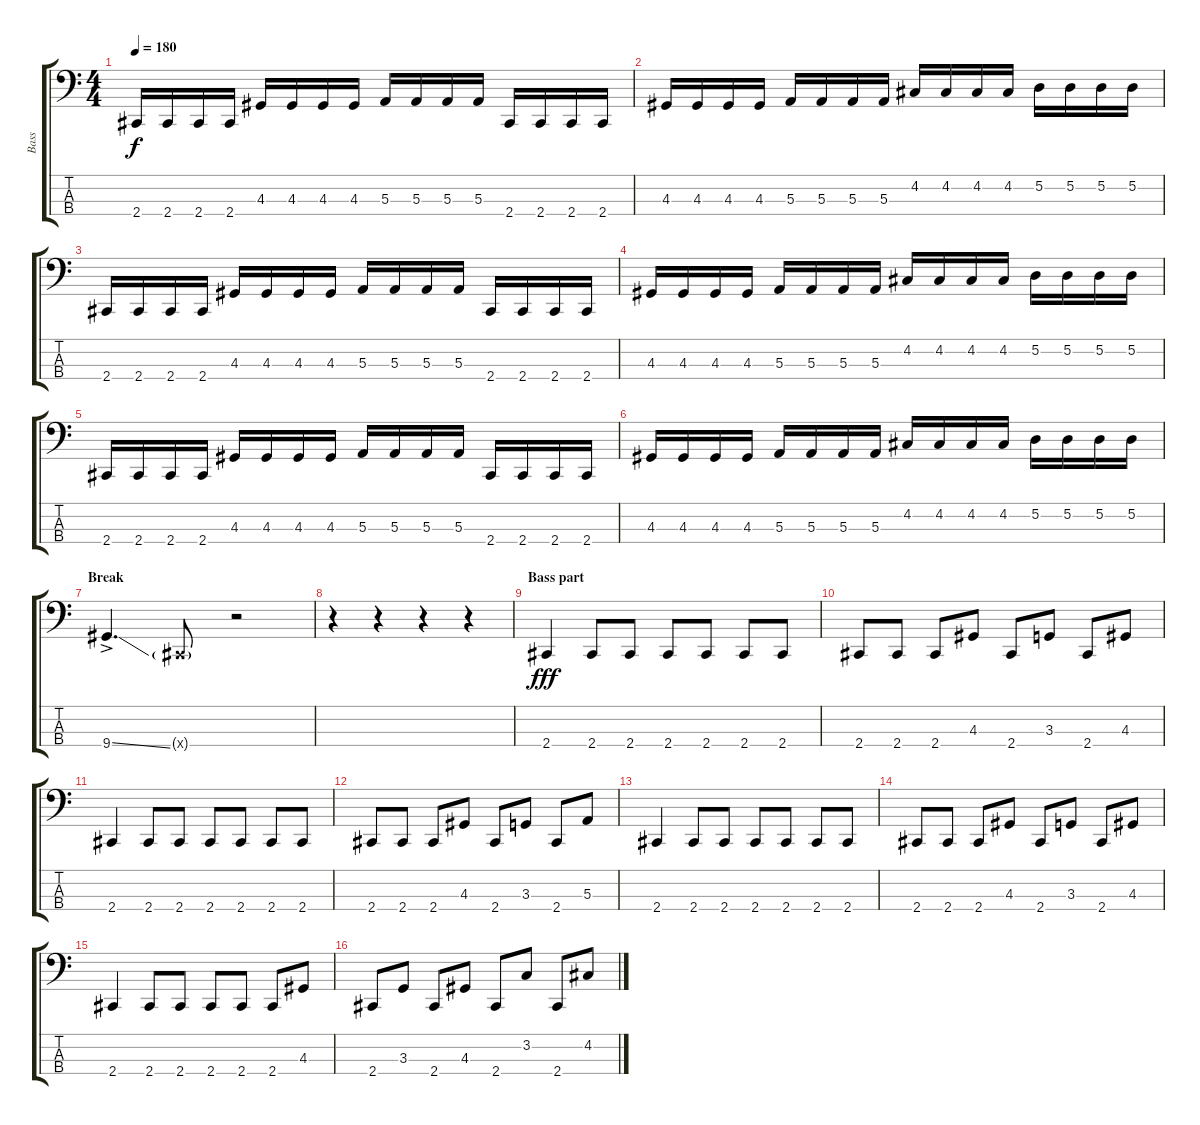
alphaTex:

\track ("Bass" "Bass") {instrument electricbasspick}
\staff {score tabs}
\tuning (D2 A1 E1 B0) {hide}
\ts (4 4)
\tempo 180
\clef f4
\ks c
2.4.16{dy f} 2.4.16 2.4.16 2.4.16 4.3.16 4.3.16 4.3.16 4.3.16 5.3.16 5.3.16 5.3.16 5.3.16 2.4.16 2.4.16 2.4.16 2.4.16 |
4.3.16 4.3.16 4.3.16 4.3.16 5.3.16 5.3.16 5.3.16 5.3.16 4.2.16 4.2.16 4.2.16 4.2.16 5.2.16 5.2.16 5.2.16 5.2.16 |
2.4.16 2.4.16 2.4.16 2.4.16 4.3.16 4.3.16 4.3.16 4.3.16 5.3.16 5.3.16 5.3.16 5.3.16 2.4.16 2.4.16 2.4.16 2.4.16 |
4.3.16 4.3.16 4.3.16 4.3.16 5.3.16 5.3.16 5.3.16 5.3.16 4.2.16 4.2.16 4.2.16 4.2.16 5.2.16 5.2.16 5.2.16 5.2.16 |
2.4.16 2.4.16 2.4.16 2.4.16 4.3.16 4.3.16 4.3.16 4.3.16 5.3.16 5.3.16 5.3.16 5.3.16 2.4.16 2.4.16 2.4.16 2.4.16 |
4.3.16 4.3.16 4.3.16 4.3.16 5.3.16 5.3.16 5.3.16 5.3.16 4.2.16 4.2.16 4.2.16 4.2.16 5.2.16 5.2.16 5.2.16 5.2.16 |
\section ("" "Break")
9.4{ss ac}.4{d} 2.4{g x}.8 r.2 |
r.4 r.4 r.4 r.4 |
\section ("" "Bass part")
2.4.4{dy fff} 2.4.8 2.4.8 2.4.8 2.4.8 2.4.8 2.4.8 |
2.4.8 2.4.8 2.4.8 4.3.8 2.4.8 3.3.8 2.4.8 4.3.8 |
2.4.4 2.4.8 2.4.8 2.4.8 2.4.8 2.4.8 2.4.8 |
2.4.8 2.4.8 2.4.8 4.3.8 2.4.8 3.3.8 2.4.8 5.3.8 |
2.4.4 2.4.8 2.4.8 2.4.8 2.4.8 2.4.8 2.4.8 |
2.4.8 2.4.8 2.4.8 4.3.8 2.4.8 3.3.8 2.4.8 4.3.8 |
2.4.4 2.4.8 2.4.8 2.4.8 2.4.8 2.4.8 4.3.8 |
2.4.8 3.3.8 2.4.8 4.3.8 2.4.8 3.2.8 2.4.8 4.2.8
